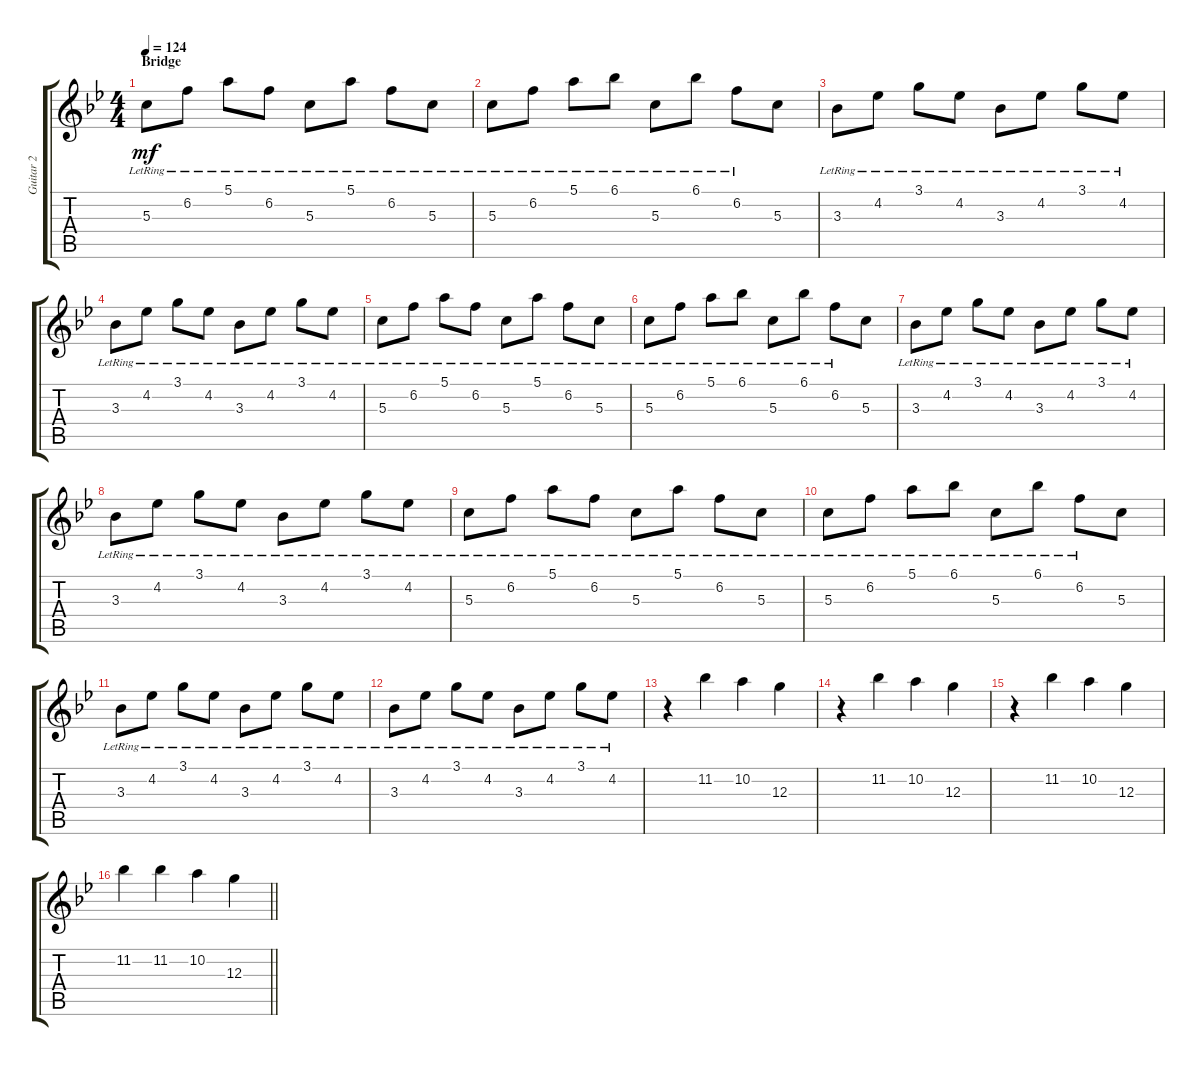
\track ("Guitar 2" "Guitar 2") {instrument electricguitarclean}
\staff {score tabs}
\tuning (E4 B3 G3 D3 A2 E2) {hide}
\ts (4 4)
\section ("" "Bridge")
\tempo 124
\clef g2
\ks gminor
5.3{lr}.8{dy mf} 6.2{lr}.8 5.1{lr}.8 6.2{lr}.8 5.3{lr}.8 5.1{lr}.8 6.2{lr}.8 5.3{lr}.8 |
5.3{lr}.8 6.2{lr}.8 5.1{lr}.8 6.1{lr}.8 5.3{lr}.8 6.1{lr}.8 6.2{lr}.8 5.3.8 |
3.3{lr}.8 4.2{lr}.8 3.1{lr}.8 4.2{lr}.8 3.3{lr}.8 4.2{lr}.8 3.1{lr}.8 4.2{lr}.8 |
3.3{lr}.8 4.2{lr}.8 3.1{lr}.8 4.2{lr}.8 3.3{lr}.8 4.2{lr}.8 3.1{lr}.8 4.2{lr}.8 |
5.3{lr}.8 6.2{lr}.8 5.1{lr}.8 6.2{lr}.8 5.3{lr}.8 5.1{lr}.8 6.2{lr}.8 5.3{lr}.8 |
5.3{lr}.8 6.2{lr}.8 5.1{lr}.8 6.1{lr}.8 5.3{lr}.8 6.1{lr}.8 6.2{lr}.8 5.3.8 |
3.3{lr}.8 4.2{lr}.8 3.1{lr}.8 4.2{lr}.8 3.3{lr}.8 4.2{lr}.8 3.1{lr}.8 4.2{lr}.8 |
3.3{lr}.8 4.2{lr}.8 3.1{lr}.8 4.2{lr}.8 3.3{lr}.8 4.2{lr}.8 3.1{lr}.8 4.2{lr}.8 |
5.3{lr}.8 6.2{lr}.8 5.1{lr}.8 6.2{lr}.8 5.3{lr}.8 5.1{lr}.8 6.2{lr}.8 5.3{lr}.8 |
5.3{lr}.8 6.2{lr}.8 5.1{lr}.8 6.1{lr}.8 5.3{lr}.8 6.1{lr}.8 6.2{lr}.8 5.3.8 |
3.3{lr}.8 4.2{lr}.8 3.1{lr}.8 4.2{lr}.8 3.3{lr}.8 4.2{lr}.8 3.1{lr}.8 4.2{lr}.8 |
3.3{lr}.8 4.2{lr}.8 3.1{lr}.8 4.2{lr}.8 3.3{lr}.8 4.2{lr}.8 3.1{lr}.8 4.2{lr}.8 |
r.4 11.2.4 10.2.4 12.3.4 |
r.4 11.2.4 10.2.4 12.3.4 |
r.4 11.2.4 10.2.4 12.3.4 |
\barLineRight lightlight
11.2.4 11.2.4 10.2.4 12.3.4
